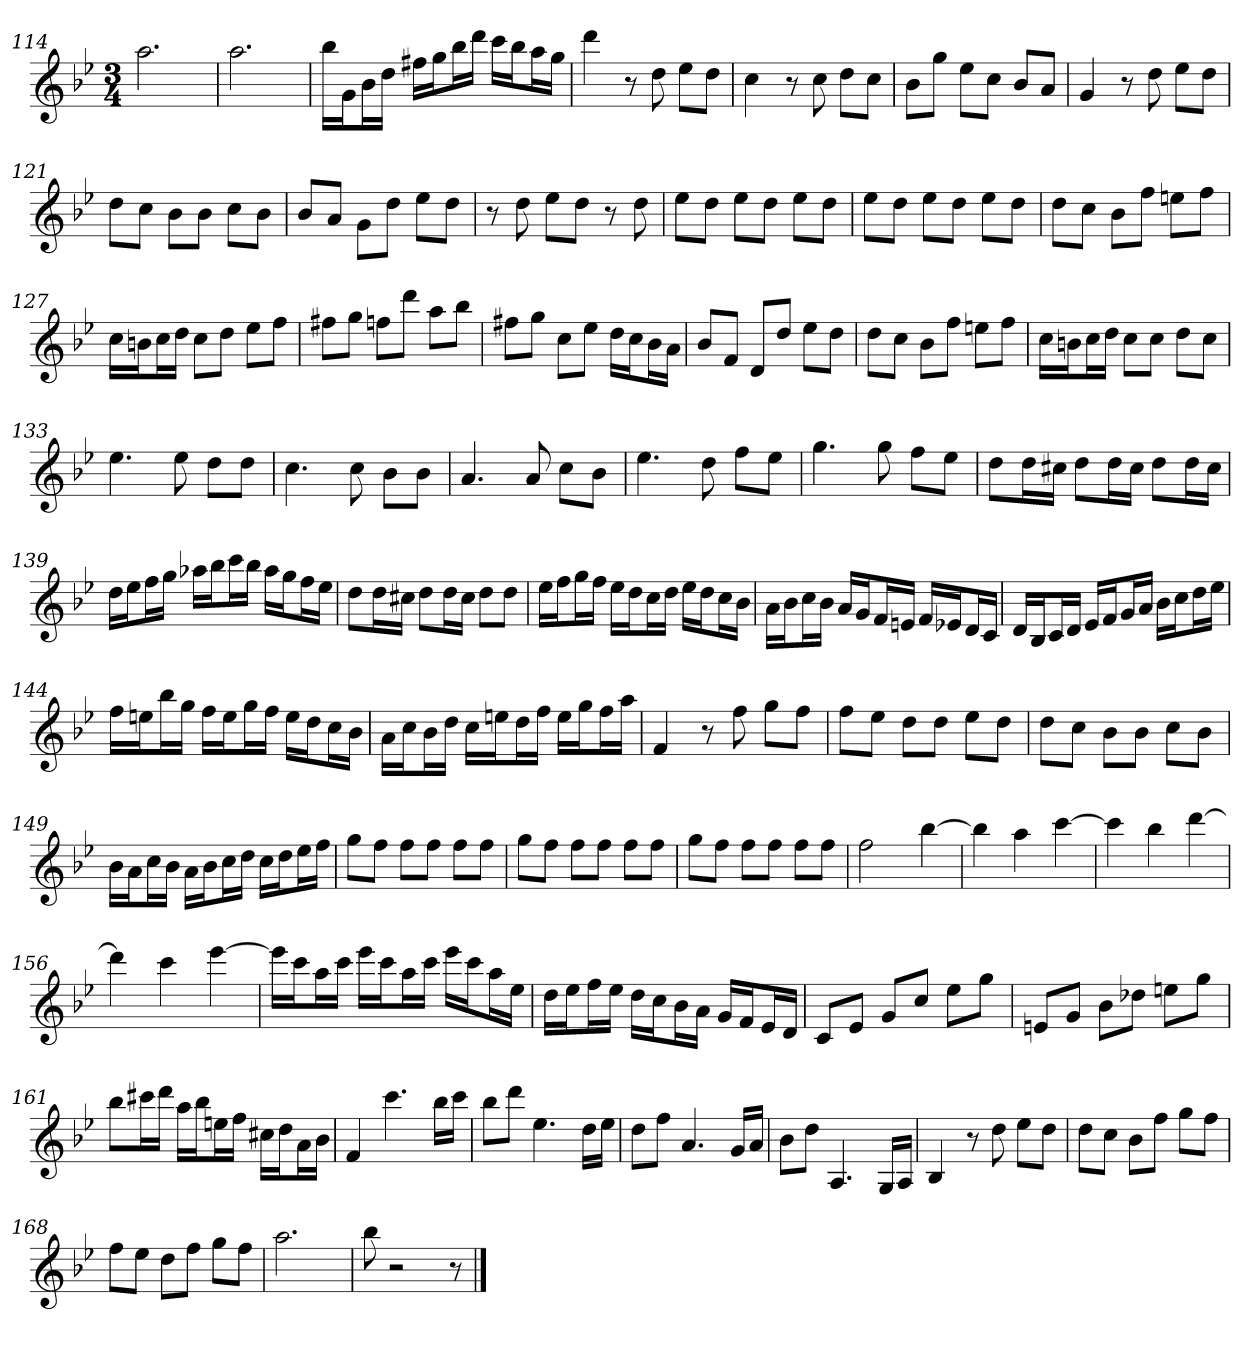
**kern
*part1
*staff1
*k[b-e-]
*B-:
*M3/4
=114
2.aa
=115
2.aa
=116
16bb-LL
16gJ
16b-L
16ddJJ
16ff#XLL
16ggJ
16bb-L
16dddJJ
16cccLL
16bb-J
16aaL
16ggJJ
=117
4ddd
8r
8dd
8ee-L
8ddJ
=118
4cc
8r
8cc
8ddL
8ccJ
=119
8b-L
8ggJ
8ee-L
8ccJ
8b-L
8aJ
=120
4g
8r
8dd
8ee-L
8ddJ
=121
8ddL
8ccJ
8b-L
8b-J
8ccL
8b-J
=122
8b-L
8aJ
8gL
8ddJ
8ee-L
8ddJ
=123
8r
8dd
8ee-L
8ddJ
8r
8dd
=124
8ee-L
8ddJ
8ee-L
8ddJ
8ee-L
8ddJ
=125
8ee-L
8ddJ
8ee-L
8ddJ
8ee-L
8ddJ
=126
8ddL
8ccJ
8b-L
8ffJ
8eenL
8ffJ
=127
16ccLL
16bnJ
16ccL
16ddJJ
8ccL
8ddJ
8ee-L
8ffJ
=128
8ff#XL
8ggJ
8ffnL
8dddJ
8aaL
8bb-J
=129
8ff#XL
8ggJ
8ccL
8ee-J
16ddLL
16ccJ
16b-L
16aJJ
=130
8b-L
8fJ
8dL
8ddJ
8ee-L
8ddJ
=131
8ddL
8ccJ
8b-L
8ffJ
8eenL
8ffJ
=132
16ccLL
16bnJ
16ccL
16ddJJ
8ccL
8ccJ
8ddL
8ccJ
=133
4.ee-
8ee-
8ddL
8ddJ
=134
4.cc
8cc
8b-L
8b-J
=135
4.a
8a
8ccL
8b-J
=136
4.ee-
8dd
8ffL
8ee-J
=137
4.gg
8gg
8ffL
8ee-J
=138
8ddL
16ddL
16cc#XJJ
8ddL
16ddL
16cc#JJ
8ddL
16ddL
16cc#JJ
=139
16ddLL
16ee-J
16ffL
16ggJJ
16aa-XLL
16bb-J
16cccL
16bb-JJ
16aa-LL
16ggJ
16ffL
16ee-JJ
=140
8ddL
16ddL
16cc#XJJ
8ddL
16ddL
16cc#JJ
8ddL
8ddJ
=141
16ee-LL
16ffJ
16ggL
16ffJJ
16ee-LL
16ddJ
16ccL
16ddJJ
16ee-LL
16ddJ
16ccL
16b-JJ
=142
16aLL
16b-J
16ccL
16b-JJ
16aLL
16gJ
16fL
16enJJ
16fLL
16e-XJ
16dL
16cJJ
=143
16dLL
16B-J
16cL
16dJJ
16e-LL
16fJ
16gL
16aJJ
16b-LL
16ccJ
16ddL
16ee-JJ
=144
16ffLL
16eenJ
16bb-L
16ggJJ
16ffLL
16eeJ
16ggL
16ffJJ
16eeLL
16ddJ
16ccL
16b-JJ
=145
16aLL
16ccJ
16b-L
16ddJJ
16ccLL
16eenJ
16ddL
16ffJJ
16eeLL
16ggJ
16ffL
16aaJJ
=146
4f
8r
8ff
8ggL
8ffJ
=147
8ffL
8ee-J
8ddL
8ddJ
8ee-L
8ddJ
=148
8ddL
8ccJ
8b-L
8b-J
8ccL
8b-J
=149
16b-LL
16aJ
16ccL
16b-JJ
16aLL
16b-J
16ccL
16ddJJ
16ccLL
16ddJ
16ee-L
16ffJJ
=150
8ggL
8ffJ
8ffL
8ffJ
8ffL
8ffJ
=151
8ggL
8ffJ
8ffL
8ffJ
8ffL
8ffJ
=152
8ggL
8ffJ
8ffL
8ffJ
8ffL
8ffJ
=153
2ff
[4bb-
=154
4bb-]
4aa
[4ccc
=155
4ccc]
4bb-
[4ddd
=156
4ddd]
4ccc
[4eee-
=157
16eee-LL]
16cccJ
16aaL
16cccJJ
16eee-LL
16cccJ
16aaL
16cccJJ
16eee-LL
16cccJ
16aaL
16ee-JJ
=158
16ddLL
16ee-J
16ffL
16ee-JJ
16ddLL
16ccJ
16b-L
16aJJ
16gLL
16fJ
16e-L
16dJJ
=159
8cL
8e-J
8gL
8ccJ
8ee-L
8ggJ
=160
8enL
8gJ
8b-L
8dd-XJ
8eenL
8ggJ
=161
8bb-L
16ccc#XL
16dddJJ
16aaLL
16bb-J
16eenL
16ffJJ
16cc#XLL
16ddJ
16aL
16b-JJ
=162
4f
4.ccc
16bb-LL
16cccJJ
=163
8bb-L
8dddJ
4.ee-
16ddLL
16ee-JJ
=164
8ddL
8ffJ
4.a
16gLL
16aJJ
=165
8b-L
8ddJ
4.A
16GLL
16AJJ
=166
4B-
8r
8dd
8ee-L
8ddJ
=167
8ddL
8ccJ
8b-L
8ffJ
8ggL
8ffJ
=168
8ffL
8ee-J
8ddL
8ffJ
8ggL
8ffJ
=169
2.aa
=170
8bb-
2r
8r
==
*-
